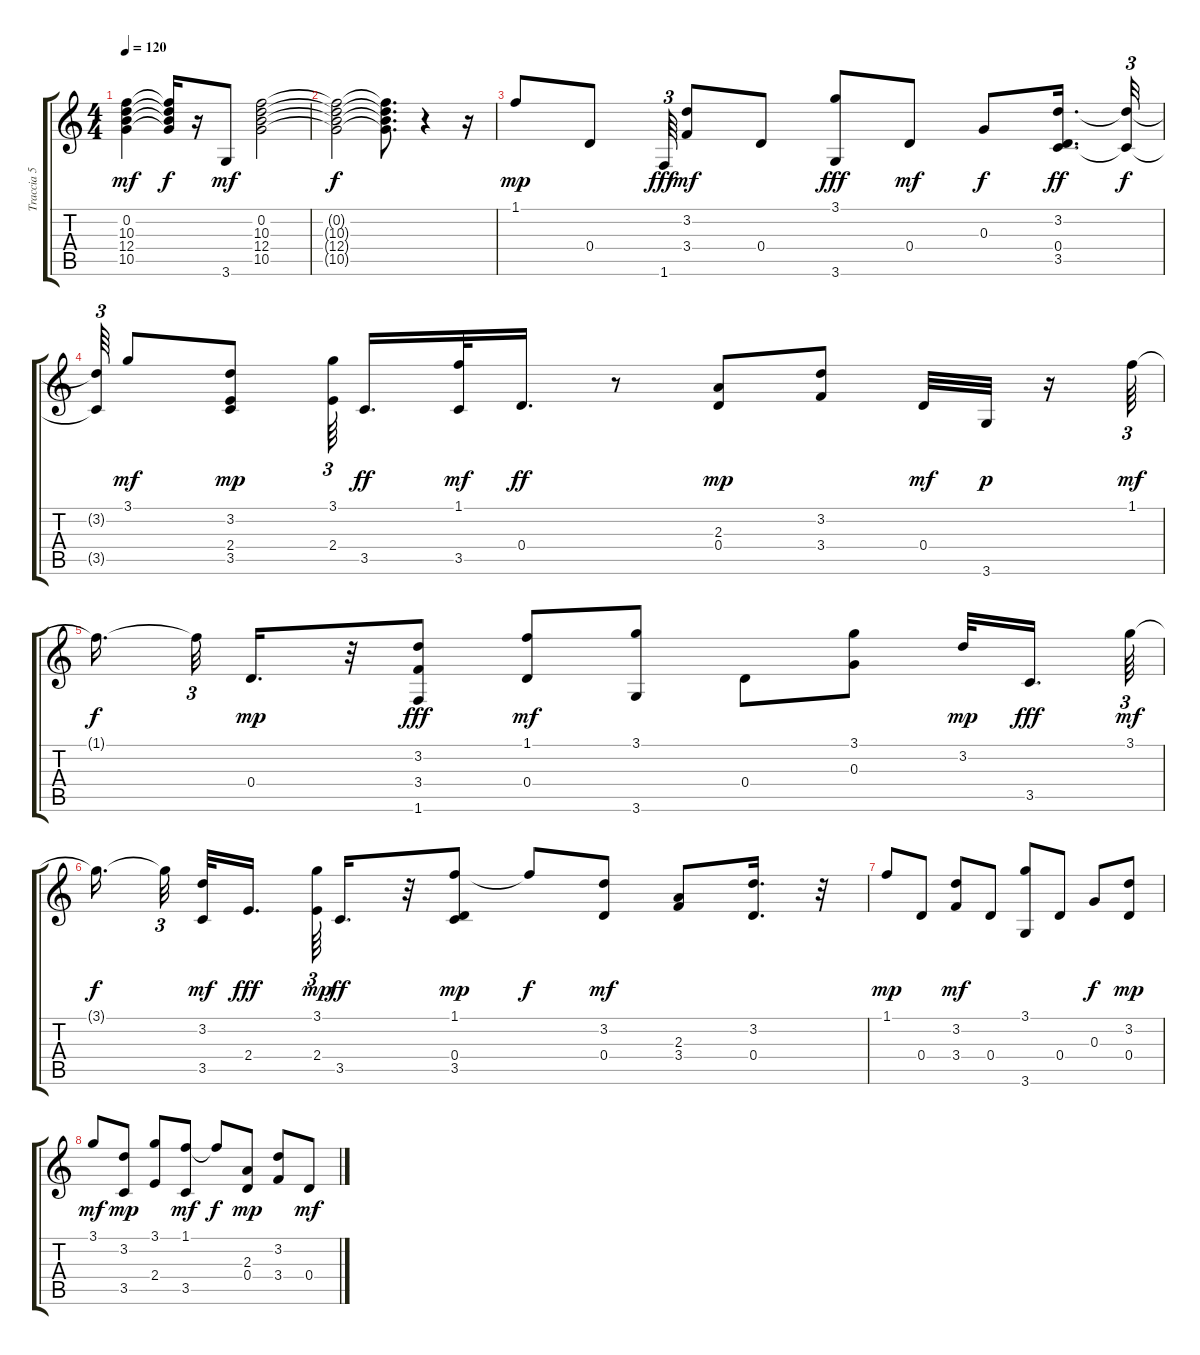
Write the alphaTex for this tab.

\track ("Traccia 5" "Traccia 5") {instrument electricguitarclean}
\staff {score tabs}
\tuning (E4 B3 G3 D3 A2 E2) {hide}
\ts (4 4)
\tempo 120
\clef g2
\ks c
(0.2 10.3 12.4 10.5).4{dy mf} (0.2{t} 10.3{t} 12.4{t} 10.5{t}).16{dy f} r.16 3.6.8{dy mf} (0.2 10.3 12.4 10.5).2 |
(0.2{t} 10.3{t} 12.4{t} 10.5{t}).2{dy f} (0.2{t} 10.3{t} 12.4{t} 10.5{t}).8{d} r.4 r.16 |
1.1.8{dy mp} 0.4.8 1.6.64{tu (3 2) dy fff} (3.2 3.4).8{dy mf} 0.4.8 (3.1 3.6).8{dy fff} 0.4.8{dy mf} 0.3.8{dy f} (3.2 0.4 3.5).16{d dy ff} (3.2{t} 3.5{t}).32{tu (3 2) dy f} |
(3.2{t} 3.5{t}).64{tu (3 2)} 3.1.8{dy mf} (3.2 2.4 3.5).8{dy mp} (3.1 2.4).64{tu (3 2) beam splitsecondary} 3.5.16{d dy ff} (1.1 3.5).32{dy mf} 0.4.16{d dy ff} r.8 (2.3 0.4).8{dy mp} (3.2 3.4).8 0.4.32{dy mf} 3.6.32{dy p} r.16 1.1.64{tu (3 2) dy mf} |
1.1{t}.16{d dy f beam splitsecondary} 1.1{t}.32{tu (3 2)} 0.4.16{d dy mp} r.32 (3.2 3.4 1.6).8{dy fff} (1.1 0.4).8{dy mf} (3.1 3.6).8 0.4.8 (3.1 0.3).8 3.2.32{dy mp} 3.5.16{d dy fff beam splitsecondary} 3.1.64{tu (3 2) dy mf} |
3.1{t}.16{d dy f beam splitsecondary} 3.1{t}.32{tu (3 2) beam splitsecondary} (3.2 3.5).32{dy mf} 2.4.16{d dy fff beam splitsecondary} (3.1 2.4).64{tu (3 2) dy mp} 3.5.16{d dy ff} r.32 (1.1 0.4 3.5).8{dy mp} 1.1{t}.8{dy f} (3.2 0.4).8{dy mf} (2.3 3.4).8 (3.2 0.4).16{d} r.32 |
1.1.8{dy mp} 0.4.8 (3.2 3.4).8{dy mf} 0.4.8 (3.1 3.6).8 0.4.8 0.3.8{dy f} (3.2 0.4).8{dy mp} |
3.1.8{dy mf} (3.2 3.5).8{dy mp} (3.1 2.4).8 (1.1 3.5).8{dy mf} 1.1{t}.8{dy f} (2.3 0.4).8{dy mp} (3.2 3.4).8 0.4.8{dy mf}
